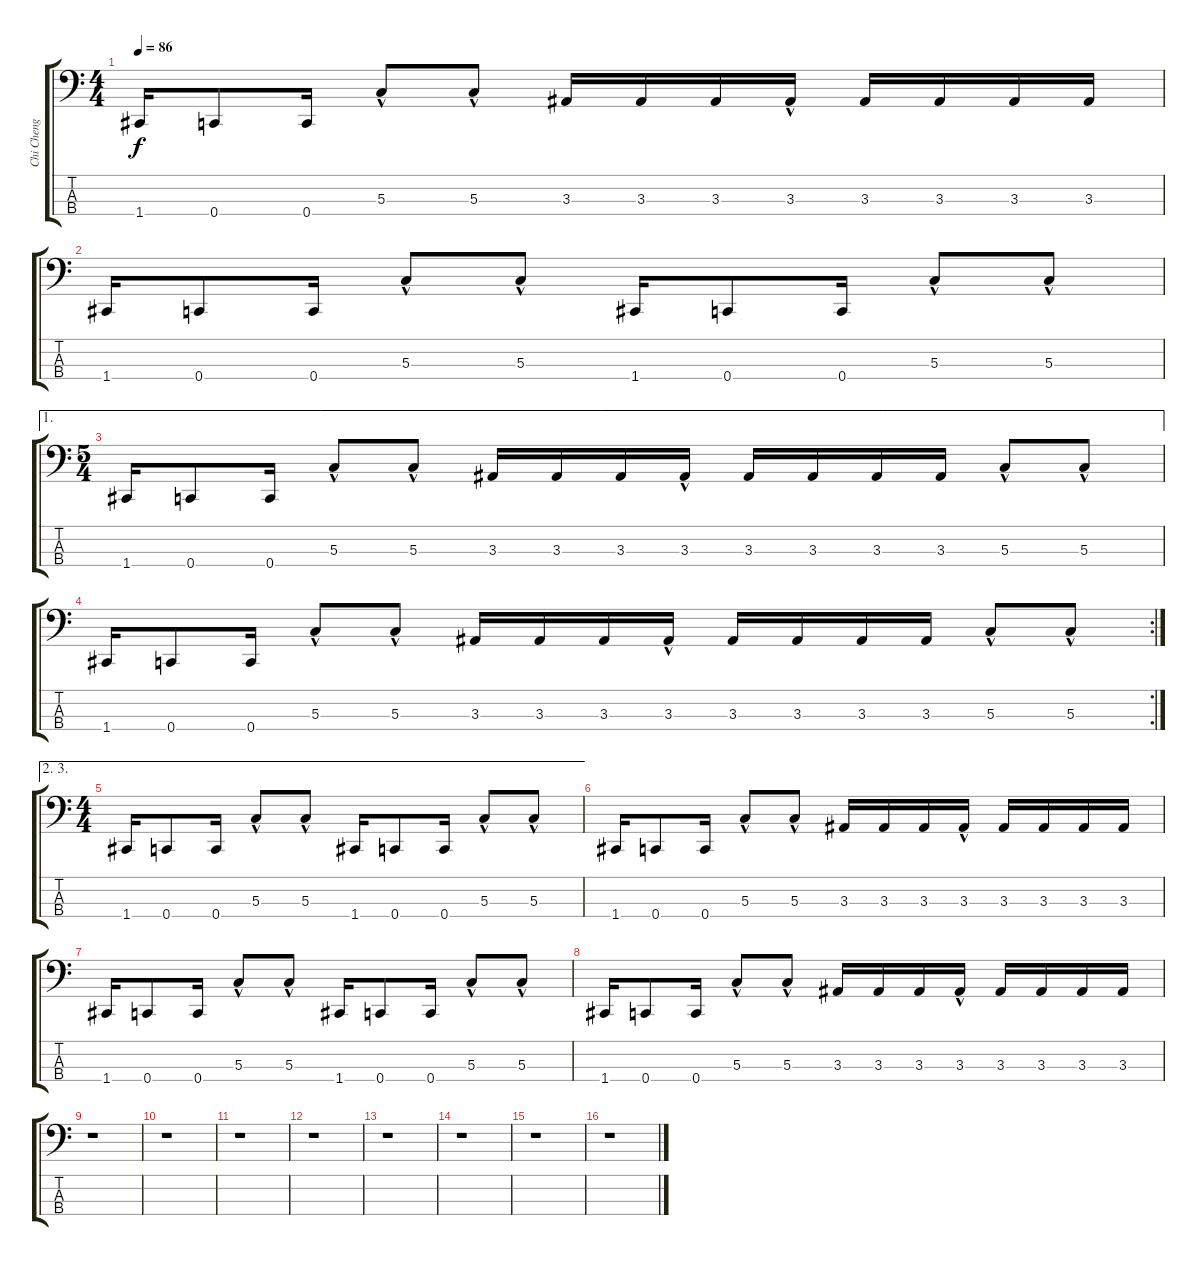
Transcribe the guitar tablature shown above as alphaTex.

\track ("Chi Cheng" "Chi Cheng") {instrument electricbassfinger}
\staff {score tabs}
\tuning (F2 C2 G1 C1) {hide}
\ts (4 4)
\tempo 86
\clef f4
\ks c
1.4.16{dy f} 0.4.8 0.4.16 5.3{hac}.8 5.3{hac}.8 3.3.16 3.3.16 3.3.16 3.3{hac}.16 3.3.16 3.3.16 3.3.16 3.3.16 |
1.4.16 0.4.8 0.4.16 5.3{hac}.8 5.3{hac}.8 1.4.16 0.4.8 0.4.16 5.3{hac}.8 5.3{hac}.8 |
\ae 1
\ts (5 4)
1.4.16 0.4.8 0.4.16 5.3{hac}.8 5.3{hac}.8 3.3.16 3.3.16 3.3.16 3.3{hac}.16 3.3.16 3.3.16 3.3.16 3.3.16 5.3{hac}.8 5.3{hac}.8 |
\rc 2
1.4.16 0.4.8 0.4.16 5.3{hac}.8 5.3{hac}.8 3.3.16 3.3.16 3.3.16 3.3{hac}.16 3.3.16 3.3.16 3.3.16 3.3.16 5.3{hac}.8 5.3{hac}.8 |
\ae (2 3)
\ts (4 4)
1.4.16 0.4.8 0.4.16 5.3{hac}.8 5.3{hac}.8 1.4.16 0.4.8 0.4.16 5.3{hac}.8 5.3{hac}.8 |
1.4.16 0.4.8 0.4.16 5.3{hac}.8 5.3{hac}.8 3.3.16 3.3.16 3.3.16 3.3{hac}.16 3.3.16 3.3.16 3.3.16 3.3.16 |
1.4.16 0.4.8 0.4.16 5.3{hac}.8 5.3{hac}.8 1.4.16 0.4.8 0.4.16 5.3{hac}.8 5.3{hac}.8 |
1.4.16 0.4.8 0.4.16 5.3{hac}.8 5.3{hac}.8 3.3.16 3.3.16 3.3.16 3.3{hac}.16 3.3.16 3.3.16 3.3.16 3.3.16 |
r.1 |
r.1 |
r.1 |
r.1 |
r.1 |
r.1 |
r.1 |
r.1
